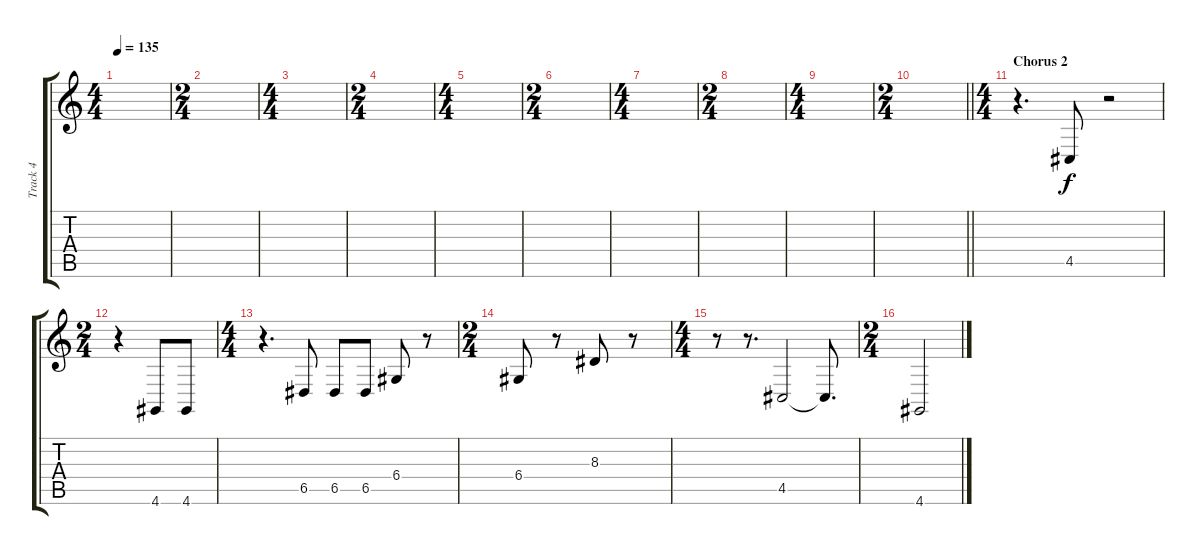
\track ("Track 4" "Track 4") {instrument trombone}
\staff {score tabs}
\tuning (E4 B3 G3 D3 A2 E2) {hide}
\ts (4 4)
\tempo 135
\clef g2
\ks c
|
\ts (2 4)
|
\ts (4 4)
|
\ts (2 4)
|
\ts (4 4)
|
\ts (2 4)
|
\ts (4 4)
|
\ts (2 4)
|
\ts (4 4)
|
\ts (2 4)
\barLineRight lightlight
|
\ts (4 4)
\section ("" "Chorus 2")
r.4{d} 4.5.8 r.2 |
\ts (2 4)
r.4 4.6.8 4.6.8 |
\ts (4 4)
r.4{d} 6.5.8 6.5.8 6.5.8 6.4.8 r.8 |
\ts (2 4)
6.4.8 r.8 8.3.8 r.8 |
\ts (4 4)
r.8 r.8{d} 4.5.2 4.5{t}.8{d} |
\ts (2 4)
4.6.2
